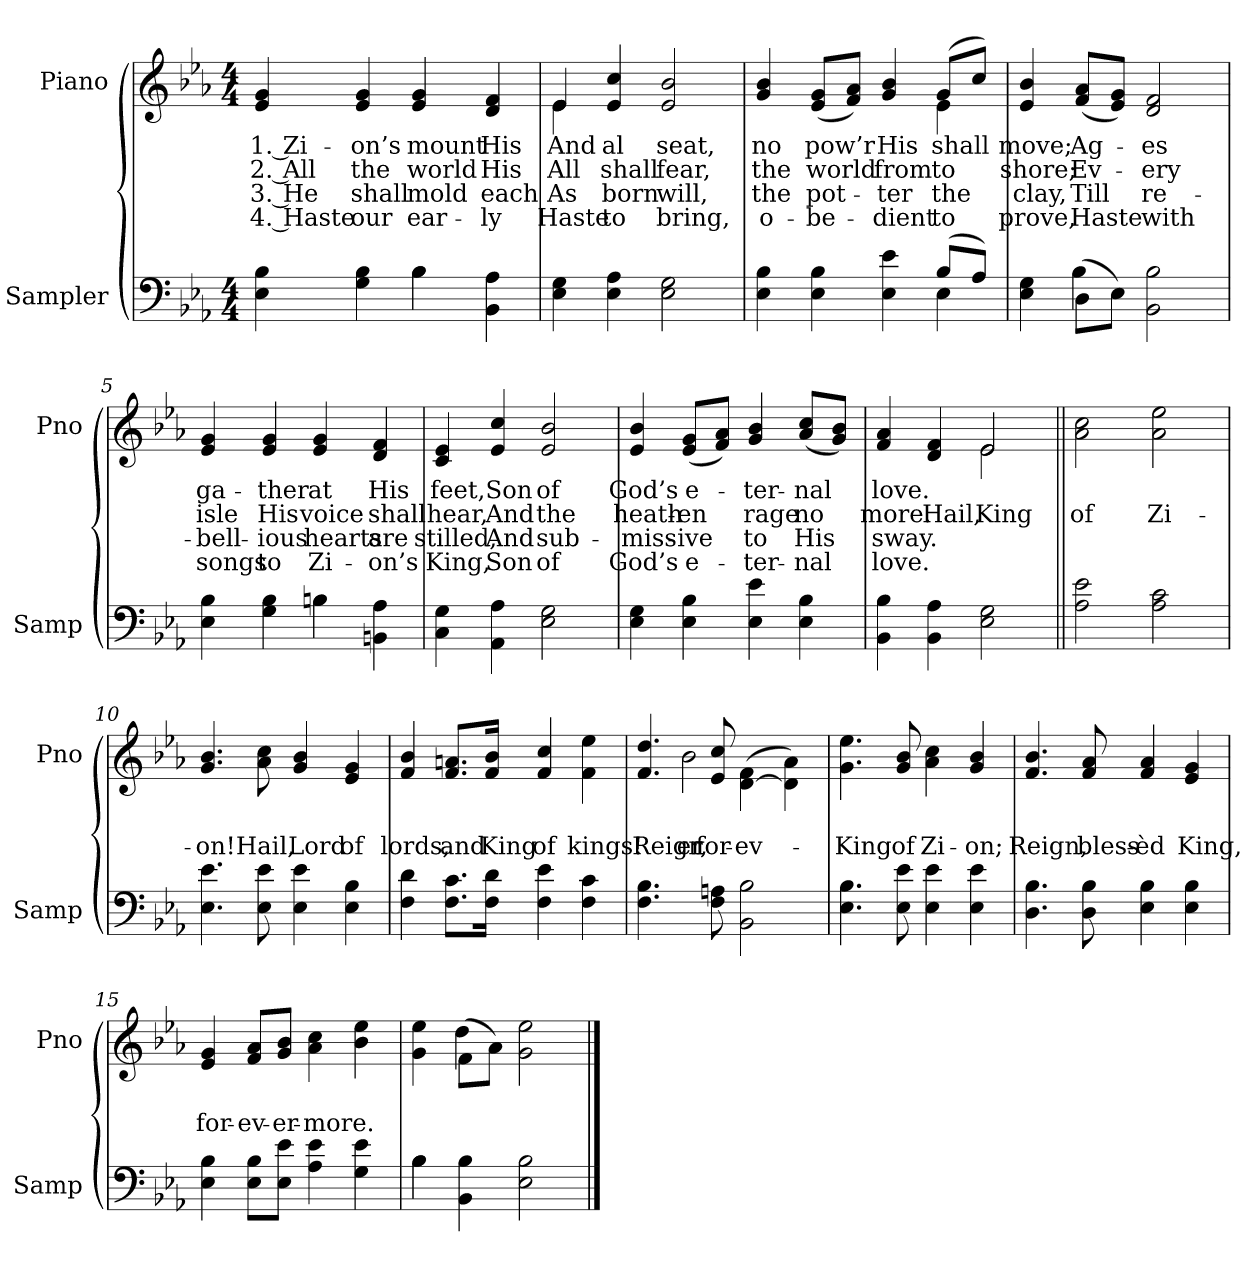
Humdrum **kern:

**kern	**kern	**text	**text	**text	**text
*part2	*part1	*part1	*part1	*part1	*part1
*staff2	*staff1	*staff1	*staff1	*staff1	*staff1
*I"Sampler	*I"Piano	*	*	*	*
*I'Samp	*I'Pno	*	*	*	*
*clefF4	*clefG2	*	*	*	*
*k[b-e-a-]	*k[b-e-a-]	*	*	*	*
*E-:	*E-:	*	*	*	*
*M4/4	*M4/4	*	*	*	*
=1	=1	=1	=1	=1	=1
*^	*	*	*	*	*
4E- 4B-	2ryy	4e- 4g	1. Zi-	2. All	3. He	4. Haste
4G 4B-	.	4e- 4g	-on’s	the	shall	our
4B-\	4B-	4e- 4g	mount	world	mold	ear-
4BB- 4A-	4ryy	4d 4f	His	His	each	-ly
*v	*v	*	*	*	*	*
=2	=2	=2	=2	=2	=2
*	*^	*	*	*	*
4E- 4G	4e-/	4e-	And	All	As	Haste
4E- 4A-	4e- 4cc	2.ryy	-al	shall	-born	to
2E- 2G	2e- 2b-	.	seat,	fear,	will,	bring,
=3	=3	=3	=3	=3	=3	=3
*^	*	*	*	*	*	*
4E- 4B-	2.ryy	4g 4b-	2.ryy	no	the	the	o-
4E- 4B-	.	(8e-/ 8g/L	.	pow’r	world	pot-	-be-
.	.	8f/ 8a-/J)	.	.	.	.	.
4E- 4e-	.	4g 4b-	.	His	from	-ter	-dient
(8B-/L	4E-	(8g/L	4e-	shall	to	the	to
8A-/J)	.	8cc/J)	.	.	.	.	.
*	*	*v	*v	*	*	*	*
=4	=4	=4	=4	=4	=4	=4
4E- 4G	4ryy	4e- 4b-	move;	shore;	clay,	prove,
(8D\L	4B-	(8f/ 8a-/L	Ag-	Ev-	Till	Haste
8E-\J)	.	8e-/ 8g/J)	.	.	.	.
2BB- 2B-	2ryy	2d 2f	-es	-ery	re-	with
=5	=5	=5	=5	=5	=5	=5
4E- 4B-	2ryy	4e- 4g	ga-	isle	-bell-	songs
4G 4B-	.	4e- 4g	-ther	His	-ious	to
4B-\	4B	4e- 4g	at	voice	hearts	Zi-
4BBn 4A-	4ryy	4d 4f	His	shall	are	-on’s
*v	*v	*	*	*	*	*
=6	=6	=6	=6	=6	=6
4C 4G	4c 4e-	feet,	hear,	stilled,	King,
4AA- 4A-	4e- 4cc	Son	And	And	Son
2E- 2G	2e- 2b-	of	the	sub-	of
=7	=7	=7	=7	=7	=7
4E- 4G	4e- 4b-	God’s	heath-	-miss-	God’s
4E- 4B-	(8e-/ 8g/L	e-	-en	-ive	e-
.	8f/ 8a-/J)	.	.	.	.
4E- 4e-	4g 4b-	-ter-	rage	to	-ter-
4E- 4B-	(8a-/ 8cc/L	-nal	no	His	-nal
.	8g/ 8b-/J)	.	.	.	.
=8	=8	=8	=8	=8	=8
*	*^	*	*	*	*
4BB- 4B-	4f 4a-	2ryy	love.	more.	sway.	love.
4BB- 4A-	4d 4f	.	.	Hail,	.	.
2E- 2G	2e-/	2e-	.	King	.	.
=9||	=9||	=9||	=9||	=9||	=9||	=9||
!	!LO:TX:t=Refrain	!	!	!	!	!
*	*v	*v	*	*	*	*
2A- 2e-	2a- 2cc	.	of	.	.
2A- 2c	2a- 2ee-	.	Zi-	.	.
=10	=10	=10	=10	=10	=10
4.E- 4.e-	4.g 4.b-	.	-on!	.	.
8E- 8e-	8a- 8cc	.	Hail,	.	.
4E- 4e-	4g 4b-	.	Lord	.	.
4E- 4B-	4e- 4g	.	of	.	.
=11	=11	=11	=11	=11	=11
4F 4d	4f 4b-	.	lords,	.	.
8.F\ 8.c\L	8.f/ 8.an/L	.	and	.	.
16F\ 16d\Jk	16f/ 16b-/Jk	.	King	.	.
4F 4e-	4f 4cc	.	of	.	.
4F 4c	4f 4ee-	.	kings!	.	.
=12	=12	=12	=12	=12	=12
*	*^	*	*	*	*
4.F 4.B-	4.f 4.dd	4ryy	.	Reign	.	.
.	.	2b-	.	-er,	.	.
8F 8An	8e- 8cc	.	.	for-	.	.
2BB- 2B-	([4d\ 4f\	.	.	-ev-	.	.
.	4d\] 4a-\)	4ryy	.	.	.	.
*	*v	*v	*	*	*	*
=13	=13	=13	=13	=13	=13
4.E- 4.B-	4.g 4.ee-	.	King	.	.
8E- 8e-	8g 8b-	.	of	.	.
4E- 4e-	4a- 4cc	.	Zi-	.	.
4E- 4e-	4g 4b-	.	-on;	.	.
=14	=14	=14	=14	=14	=14
4.D 4.B-	4.f 4.b-	.	Reign,	.	.
8D 8B-	8f 8a-	.	bless-	.	.
4E- 4B-	4f 4a-	.	-èd	.	.
4E- 4B-	4e- 4g	.	King,	.	.
=15	=15	=15	=15	=15	=15
4E- 4B-	4e- 4g	.	for-	.	.
8E-\ 8B-\L	8f/ 8a-/L	.	-ev-	.	.
8E-\ 8e-\J	8g/ 8b-/J	.	-er-	.	.
4A- 4e-	4a- 4cc	.	-more.	.	.
4G 4e-	4b- 4ee-	.	.	.	.
=16	=16	=16	=16	=16	=16
*^	*^	*	*	*	*
4B-\	4B-	4g 4ee-	4ryy	.	.	.	.
4BB- 4B-	2.ryy	(8f\L	4dd	.	.	.	.
.	.	8a-\J)	.	.	.	.	.
2E- 2B-	.	2g 2ee-	2ryy	.	.	.	.
*v	*v	*	*	*	*	*	*
*	*v	*v	*	*	*	*
==	==	==	==	==	==
*-	*-	*-	*-	*-	*-
